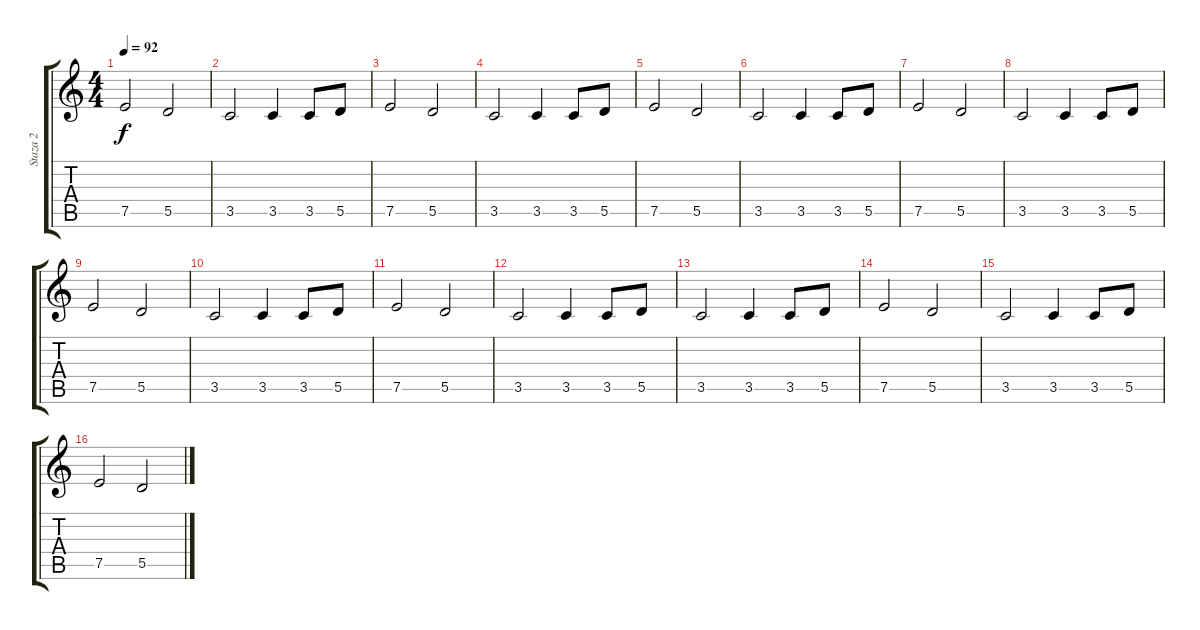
\track ("Staza 2" "Staza 2") {instrument electricbassfinger}
\staff {score tabs}
\tuning (E4 B3 G3 D3 A2 E2) {hide}
\ts (4 4)
\tempo 92
\clef g2
\ks c
7.5.2{dy f} 5.5.2 |
3.5.2 3.5.4 3.5.8 5.5.8 |
7.5.2 5.5.2 |
3.5.2 3.5.4 3.5.8 5.5.8 |
7.5.2 5.5.2 |
3.5.2 3.5.4 3.5.8 5.5.8 |
7.5.2 5.5.2 |
3.5.2 3.5.4 3.5.8 5.5.8 |
7.5.2 5.5.2 |
3.5.2 3.5.4 3.5.8 5.5.8 |
7.5.2 5.5.2 |
3.5.2 3.5.4 3.5.8 5.5.8 |
3.5.2 3.5.4 3.5.8 5.5.8 |
7.5.2 5.5.2 |
3.5.2 3.5.4 3.5.8 5.5.8 |
7.5.2 5.5.2
